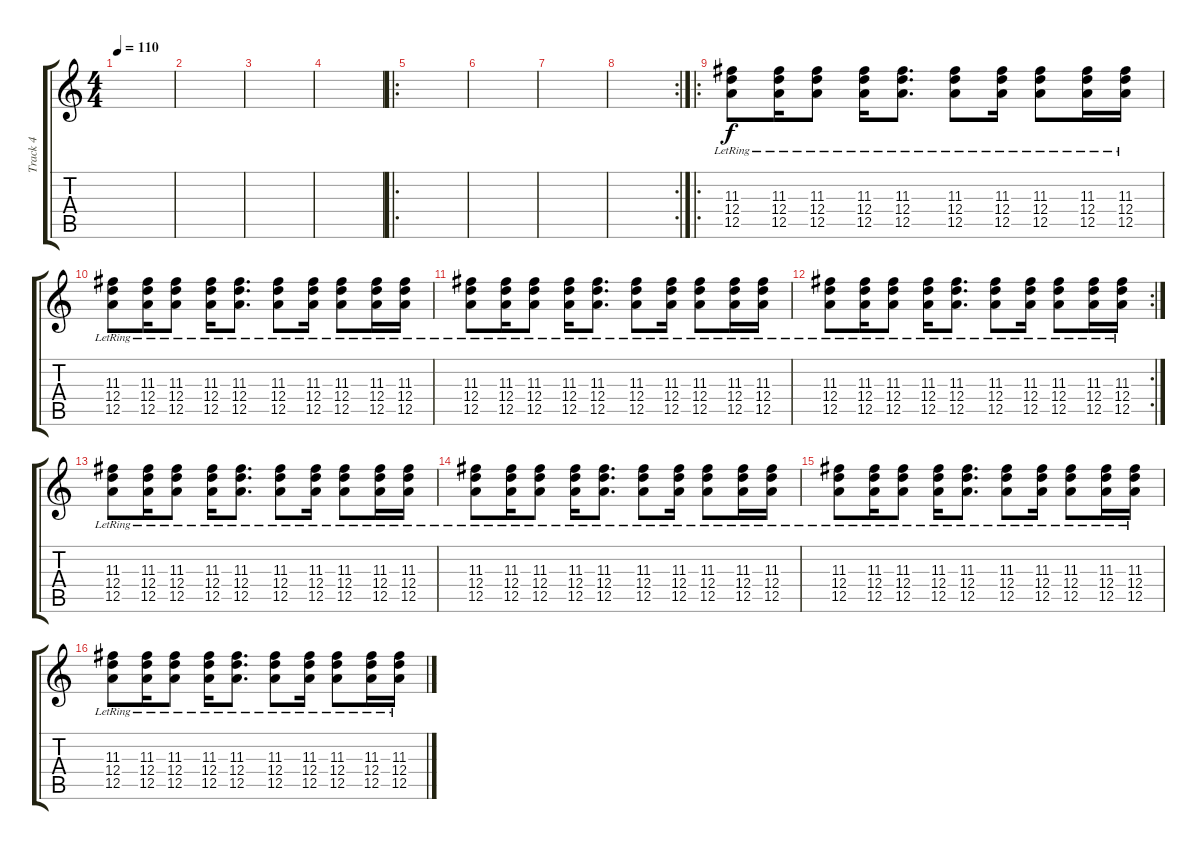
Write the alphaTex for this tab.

\track ("Track 4" "Track 4") {instrument electricguitarclean}
\staff {score tabs}
\tuning (E4 B3 G3 D3 A2 E2) {hide}
\ts (4 4)
\tempo 110
\clef g2
\ks c
|
|
|
|
\ro
|
|
|
\rc 2
|
\ro
(11.3{lr} 12.4{lr} 12.5{lr}).8 (11.3 12.4 12.5{lr}).16 (11.3{lr} 12.4{lr} 12.5).8 (11.3{lr} 12.4{lr} 12.5).16 (11.3 12.4 12.5{lr}).8{d} (11.3{lr} 12.4{lr} 12.5).8 (11.3{lr} 12.4{lr} 12.5).16 (11.3 12.4 12.5{lr}).8 (11.3{lr} 12.4{lr} 12.5).16 (11.3 12.4 12.5{lr}).16 |
(11.3{lr} 12.4{lr} 12.5{lr}).8 (11.3 12.4 12.5{lr}).16 (11.3{lr} 12.4{lr} 12.5).8 (11.3{lr} 12.4{lr} 12.5).16 (11.3 12.4 12.5{lr}).8{d} (11.3{lr} 12.4{lr} 12.5).8 (11.3{lr} 12.4{lr} 12.5).16 (11.3 12.4 12.5{lr}).8 (11.3{lr} 12.4{lr} 12.5).16 (11.3 12.4 12.5{lr}).16 |
(11.3{lr} 12.4{lr} 12.5{lr}).8 (11.3 12.4 12.5{lr}).16 (11.3{lr} 12.4{lr} 12.5).8 (11.3{lr} 12.4{lr} 12.5).16 (11.3 12.4 12.5{lr}).8{d} (11.3{lr} 12.4{lr} 12.5).8 (11.3{lr} 12.4{lr} 12.5).16 (11.3 12.4 12.5{lr}).8 (11.3{lr} 12.4{lr} 12.5).16 (11.3 12.4 12.5{lr}).16 |
\rc 2
(11.3{lr} 12.4{lr} 12.5{lr}).8 (11.3 12.4 12.5{lr}).16 (11.3{lr} 12.4{lr} 12.5).8 (11.3{lr} 12.4{lr} 12.5).16 (11.3 12.4 12.5{lr}).8{d} (11.3{lr} 12.4{lr} 12.5).8 (11.3{lr} 12.4{lr} 12.5).16 (11.3 12.4 12.5{lr}).8 (11.3{lr} 12.4{lr} 12.5).16 (11.3 12.4 12.5{lr}).16 |
(11.3{lr} 12.4{lr} 12.5{lr}).8 (11.3 12.4 12.5{lr}).16 (11.3{lr} 12.4{lr} 12.5).8 (11.3{lr} 12.4{lr} 12.5).16 (11.3 12.4 12.5{lr}).8{d} (11.3{lr} 12.4{lr} 12.5).8 (11.3{lr} 12.4{lr} 12.5).16 (11.3 12.4 12.5{lr}).8 (11.3{lr} 12.4{lr} 12.5).16 (11.3 12.4 12.5{lr}).16 |
(11.3{lr} 12.4{lr} 12.5{lr}).8 (11.3 12.4 12.5{lr}).16 (11.3{lr} 12.4{lr} 12.5).8 (11.3{lr} 12.4{lr} 12.5).16 (11.3 12.4 12.5{lr}).8{d} (11.3{lr} 12.4{lr} 12.5).8 (11.3{lr} 12.4{lr} 12.5).16 (11.3 12.4 12.5{lr}).8 (11.3{lr} 12.4{lr} 12.5).16 (11.3 12.4 12.5{lr}).16 |
(11.3{lr} 12.4{lr} 12.5{lr}).8 (11.3 12.4 12.5{lr}).16 (11.3{lr} 12.4{lr} 12.5).8 (11.3{lr} 12.4{lr} 12.5).16 (11.3 12.4 12.5{lr}).8{d} (11.3{lr} 12.4{lr} 12.5).8 (11.3{lr} 12.4{lr} 12.5).16 (11.3 12.4 12.5{lr}).8 (11.3{lr} 12.4{lr} 12.5).16 (11.3 12.4 12.5{lr}).16 |
(11.3{lr} 12.4{lr} 12.5{lr}).8 (11.3 12.4 12.5{lr}).16 (11.3{lr} 12.4{lr} 12.5).8 (11.3{lr} 12.4{lr} 12.5).16 (11.3 12.4 12.5{lr}).8{d} (11.3{lr} 12.4{lr} 12.5).8 (11.3{lr} 12.4{lr} 12.5).16 (11.3 12.4 12.5{lr}).8 (11.3{lr} 12.4{lr} 12.5).16 (11.3 12.4 12.5{lr}).16
